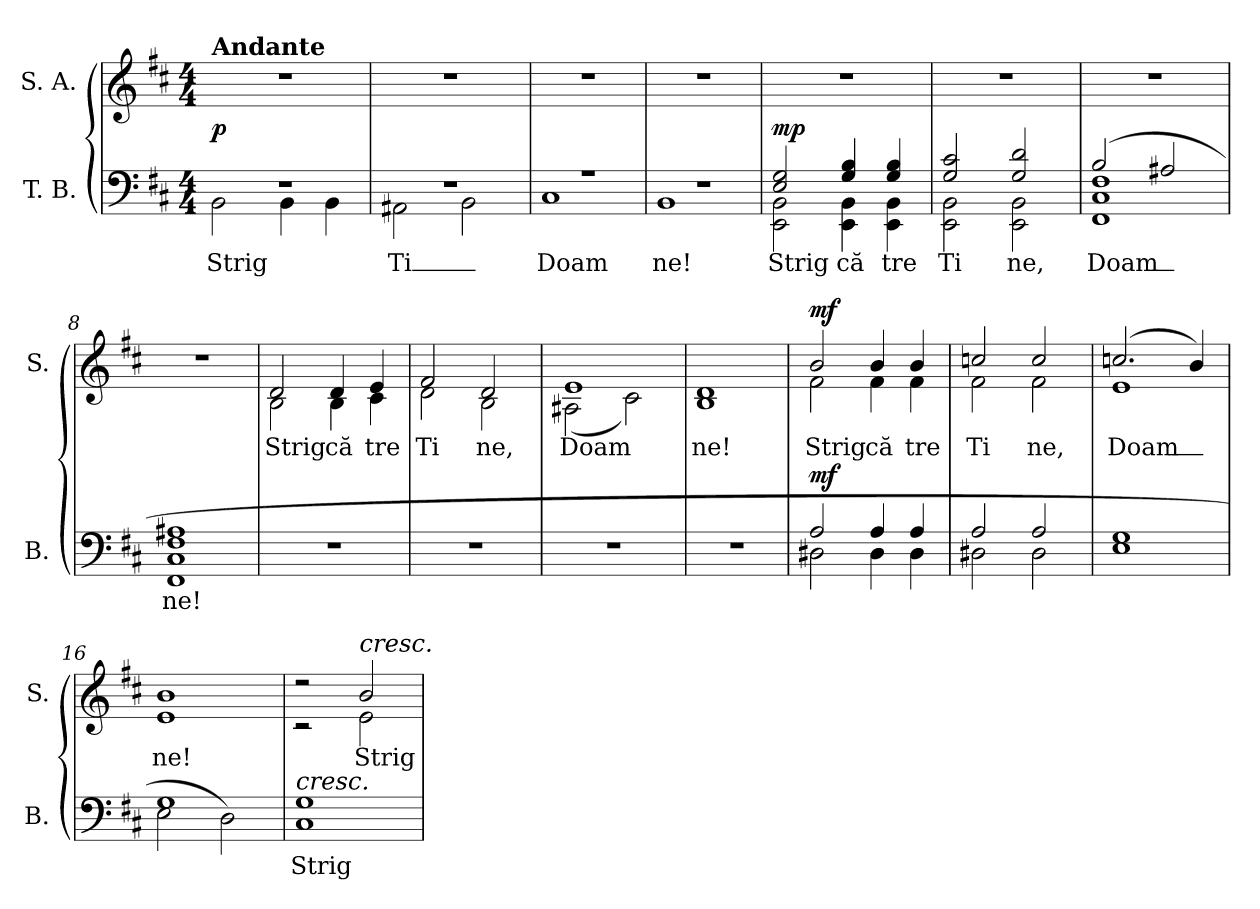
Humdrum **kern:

**kern	**text	**dynam	**kern	**text	**dynam
*part2	*part2	*part2	*part1	*part1	*part1
*staff2	*staff2	*staff2	*staff1	*staff1	*staff1
*I"T. B.	*	*	*I"S. A.	*	*
*I'B.	*	*	*I'S.	*	*
!!LO:PB:g=z
*clefF4	*	*	*clefG2	*	*
*k[f#c#]	*	*	*k[f#c#]	*	*
*b:	*	*	*b:	*	*
*M4/4	*	*	*M4/4	*	*
*MM80	*	*	*MM80	*	*
=1	=1	=1	=1	=1	=1
!	!	!	!LO:TX:a:B:t=Andante	!	!
!	!LO:LY:a:color=#000000	!	!	!	!
*^	*	*	*	*	*
1r	2BBi\	Strig	p	1r	.	.
.	4BBi\	.	.	.	.	.
.	4BBi\	.	.	.	.	.
=2	=2	=2	=2	=2	=2	=2
!	!	!LO:LY:a:color=#000000	!	!	!	!
1r	2AA#Xi\	Ti_	.	1r	.	.
.	2BBi\	.	.	.	.	.
=3	=3	=3	=3	=3	=3	=3
!	!	!LO:LY:a:color=#000000	!	!	!	!
1r	1C#i	Doam_	.	1r	.	.
=4	=4	=4	=4	=4	=4	=4
!	!	!LO:LY:a:color=#000000	!	!	!	!
1r	1BBi	ne!	.	1r	.	.
=5	=5	=5	=5	=5	=5	=5
!	!	!LO:LY:a:color=#000000	!	!	!	!
2Ei/ 2Gi	2EEi\ 2BBi	Strig	mp	1r	.	.
!	!	!LO:LY:a:color=#000000	!	!	!	!
4Gi/ 4Bi	4EEi\ 4BBi	că_	.	.	.	.
!	!	!LO:LY:a:color=#000000	!	!	!	!
4Gi/ 4Bi	4EEi\ 4BBi	tre	.	.	.	.
=6	=6	=6	=6	=6	=6	=6
!	!	!LO:LY:a:color=#000000	!	!	!	!
2Gi/ 2c#i	2EEi\ 2BBi	Ti_	.	1r	.	.
!	!	!LO:LY:a:color=#000000	!	!	!	!
2Gi/ 2di	2EEi\ 2BBi	ne,	.	.	.	.
=7	=7	=7	=7	=7	=7	=7
!	!	!LO:LY:a:color=#000000	!	!	!	!
(2Bi/	1FF#i 1C#i 1F#i	Doam_	.	1r	.	.
2A#Xi/	.	.	.	.	.	.
!!LO:LB:g=z
=8	=8	=8	=8	=8	=8	=8
!	!	!LO:LY:a:color=#000000	!	!	!	!
1F#i 1A#Xi	1FF#i 1C#i	ne!	.	1r	.	.
*v	*v	*	*	*	*	*
=9	=9	=9	=9	=9	=9
*^	*	*	*	*	*
!	!	!	!	!	!LO:LY:b:color=#000000	!
*v	*v	*	*	*^	*	*
1r	.	.	2di/	2Bi\	Strig	.
!	!	!	!	!	!LO:LY:b:color=#000000	!
.	.	.	4di/	4Bi\	că_	.
!	!	!	!	!	!LO:LY:b:color=#000000	!
.	.	.	4ei/	4c#i\	tre	.
=10	=10	=10	=10	=10	=10	=10
!	!	!	!	!	!LO:LY:b:color=#000000	!
1r	.	.	2f#i/	2di\	Ti_	.
!	!	!	!	!	!LO:LY:b:color=#000000	!
.	.	.	2di/	2Bi\	ne,	.
=11	=11	=11	=11	=11	=11	=11
!	!	!	!	!	!LO:LY:b:color=#000000	!
1r	.	.	1ei	(2A#Xi\	Doam_	.
.	.	.	.	2c#i\)	.	.
=12	=12	=12	=12	=12	=12	=12
!	!	!	!	!	!LO:LY:b:color=#000000	!
1r	.	.	1di	1Bi	ne!	.
=13	=13	=13	=13	=13	=13	=13
*^	*	*	*	*	*	*
!	!	!	!	!	!	!LO:LY:b:color=#000000	!
2Ai/	2D#Xi\	.	mf	2bi/	2f#i\	Strig	mf
!	!	!	!	!	!	!LO:LY:b:color=#000000	!
4Ai/	4D#i\	.	.	4bi/	4f#i\	că_	.
!	!	!	!	!	!	!LO:LY:b:color=#000000	!
4Ai/	4D#i\	.	.	4bi/	4f#i\	tre	.
=14	=14	=14	=14	=14	=14	=14	=14
!	!	!	!	!	!	!LO:LY:b:color=#000000	!
2Ai/	2D#Xi\	.	.	2ccni/	2f#i\	Ti_	.
!	!	!	!	!	!	!LO:LY:b:color=#000000	!
2Ai/	2D#i\	.	.	2cci/	2f#i\	ne,	.
=15	=15	=15	=15	=15	=15	=15	=15
!	!	!	!	!	!	!LO:LY:b:color=#000000	!
1Gi	1Ei	.	.	(2.ccni/	1ei	Doam_	.
.	.	.	.	4bi/)	.	.	.
!!LO:LB:g=z	!!
=16	=16	=16	=16	=16	=16	=16	=16
!	!	!	!	!	!	!LO:LY:b:color=#000000	!
1Gi	2Ei\	.	.	1bi	1ei	ne!	.
.	2Di\)	.	.	.	.	.	.
=17	=17	=17	=17	=17	=17	=17	=17
!LO:TX:a:i:t=cresc.	!	!	!	!	!	!	!
!	!	!LO:LY:b:color=#000000	!	!	!	!	!
1Gi	1C#i	Strig	.	2r	2r	.	.
!	!	!	!	!LO:TX:a:i:t=cresc.	!	!	!
!	!	!	!	!	!	!LO:LY:b:color=#000000	!
.	.	.	.	2bi/	2ei\	Strig	.
*v	*v	*	*	*	*	*	*
*	*	*	*v	*v	*	*
=	=	=	=	=	=
*-	*-	*-	*-	*-	*-
